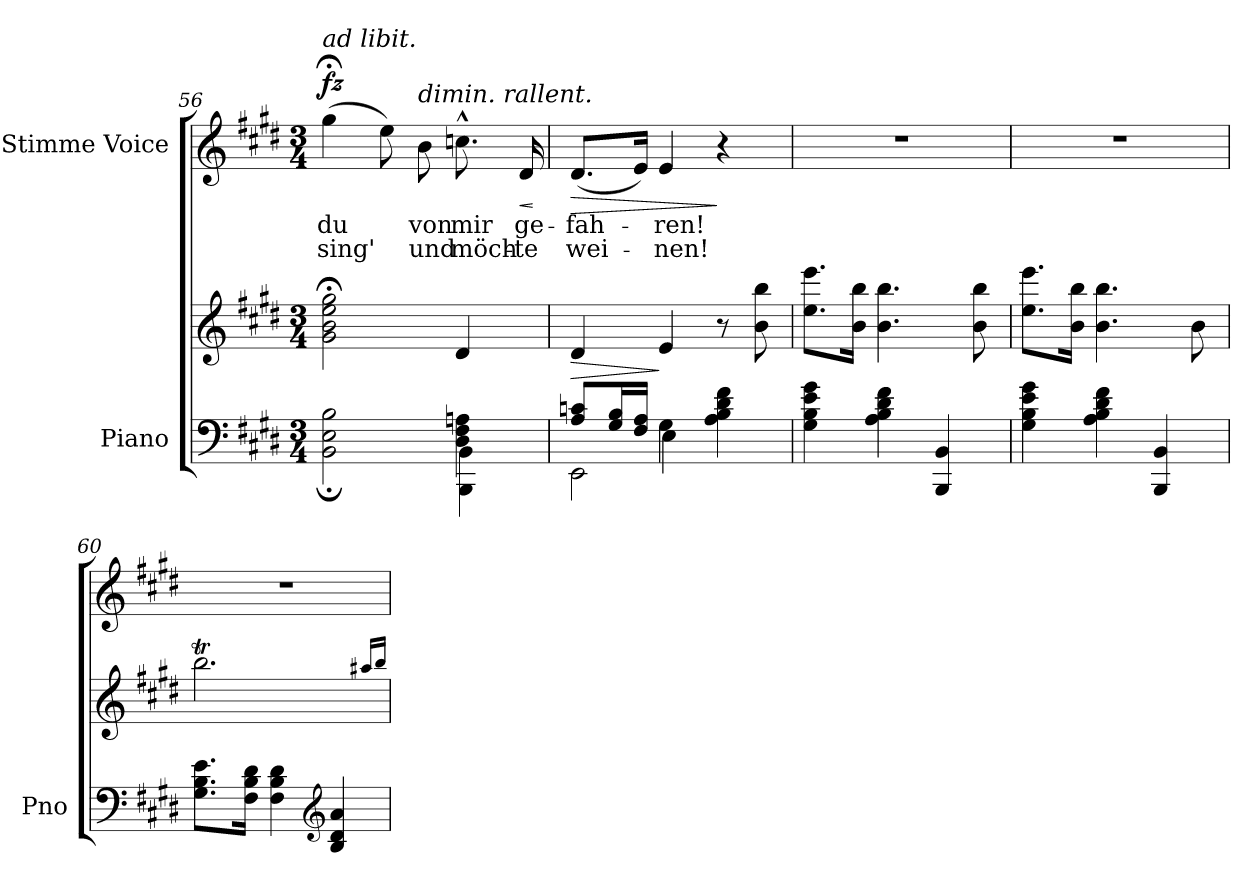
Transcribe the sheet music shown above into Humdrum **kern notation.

**kern	**kern	**dynam	**kern	**text	**text	**dynam
*part2	*part2	*part2	*part1	*part1	*part1	*part1
*staff3	*staff2	*staff2/3	*staff1	*staff1	*staff1	*staff1
*I"Piano	*	*	*I"Stimme Voice	*	*	*
*I'Pno	*	*	*	*	*	*
*clefF4	*clefG2	*	*clefG2	*	*	*
*k[f#c#g#d#]	*k[f#c#g#d#]	*	*k[f#c#g#d#]	*	*	*
*M3/4	*M3/4	*	*M3/4	*	*	*
=56	=56	=56	=56	=56	=56	=56
*^	*	*	*	*	*	*
!	!	!	!	!LO:TX:i:t=ad libit.	!	!	!
!	!	!	!	!	!	!	!LO:DY:a
2ryy	2BB\;< 2E\;< 2B\;<	2g#\;< 2b\;< 2ee\;< 2gg#\;<	.	(4gg#;<\	du	sing'	fz
.	.	.	.	8ee\)	.	.	.
!	!	!	!	!LO:TX:a:i:t=dimin. rallent.	!	!	!
.	.	.	.	8b\	von	und	.
4D#\ 4F#\ 4An\	4BBB\ 4BB\	4d#/	.	8.ccn^^\	mir	möch-	.
!	!	!	!	!	!	!	!LO:HP:b
.	.	.	.	16d#/	ge-	-te	<
*v	*v	*	*	*	*	*	*
.	.	.	.	.	.	[
=57	=57	=57	=57	=57	=57	=57
*^	*	*	*	*	*	*
*	*^	*	*	*	*	*	*
!	!	!	!	!LO:HP:b	!	!	!	!LO:HP:b
8A/ 8cn/L	4ryy	2EE\	4d#/	>	(8.d#/L	-fah-	wei-	>
16G#/ 16B/L	.	.	.	.	.	.	.	.
16F#/ 16A/JJ	.	.	.	.	16e/Jk)	.	.	.
4G#\	4E\	.	4e/	]	4e/	-ren!	-nen!	.
4ryy	4A\ 4B\ 4d#\ 4f#\	4ryy	8r	.	4r	.	.	]
.	.	.	8b\ 8bb\	.	.	.	.	.
*v	*v	*v	*	*	*	*	*	*
=58	=58	=58	=58	=58	=58	=58
4G#\ 4B\ 4e\ 4g#\	8.ee\ 8.eee\L	.	2.r	.	.	.
.	16b\ 16bb\Jk	.	.	.	.	.
4A\ 4B\ 4d#\ 4f#\	4.b\ 4.bb\	.	.	.	.	.
4BBB/ 4BB/	.	.	.	.	.	.
.	8b\ 8bb\	.	.	.	.	.
=59	=59	=59	=59	=59	=59	=59
4G#\ 4B\ 4e\ 4g#\	8.ee\ 8.eee\L	.	2.r	.	.	.
.	16b\ 16bb\Jk	.	.	.	.	.
4A\ 4B\ 4d#\ 4f#\	4.b\ 4.bb\	.	.	.	.	.
4BBB/ 4BB/	.	.	.	.	.	.
.	8b\	.	.	.	.	.
=60	=60	=60	=60	=60	=60	=60
8.G#\ 8.B\ 8.e\L	2.bbT\	.	2.r	.	.	.
16F#\ 16B\ 16d#\Jk	.	.	.	.	.	.
4F#\ 4B\ 4d#\	.	.	.	.	.	.
*clefG2	*	*	*	*	*	*
4B/ 4d#/ 4a/	.	.	.	.	.	.
.	16qaa#X/LL	.	.	.	.	.
.	16qbb/JJ	.	.	.	.	.
=	=	=	=	=	=	=
*-	*-	*-	*-	*-	*-	*-
